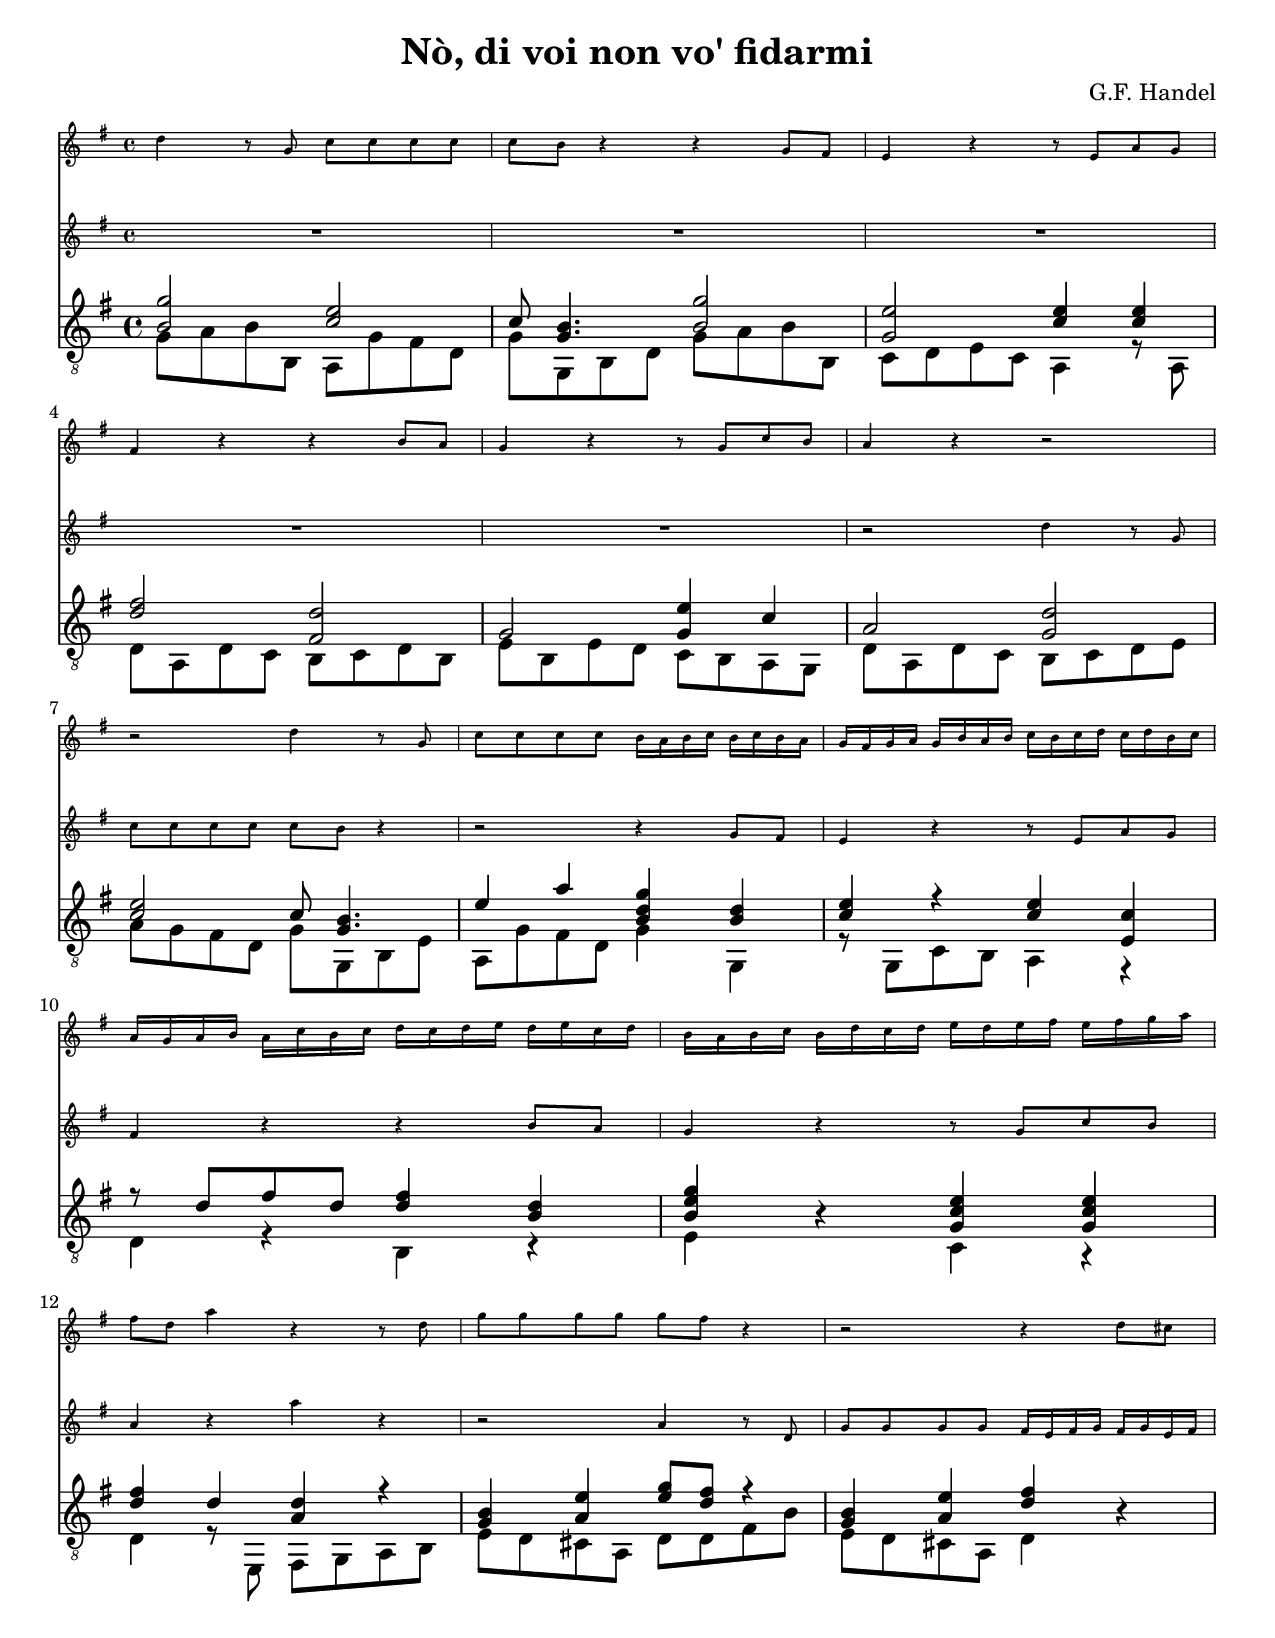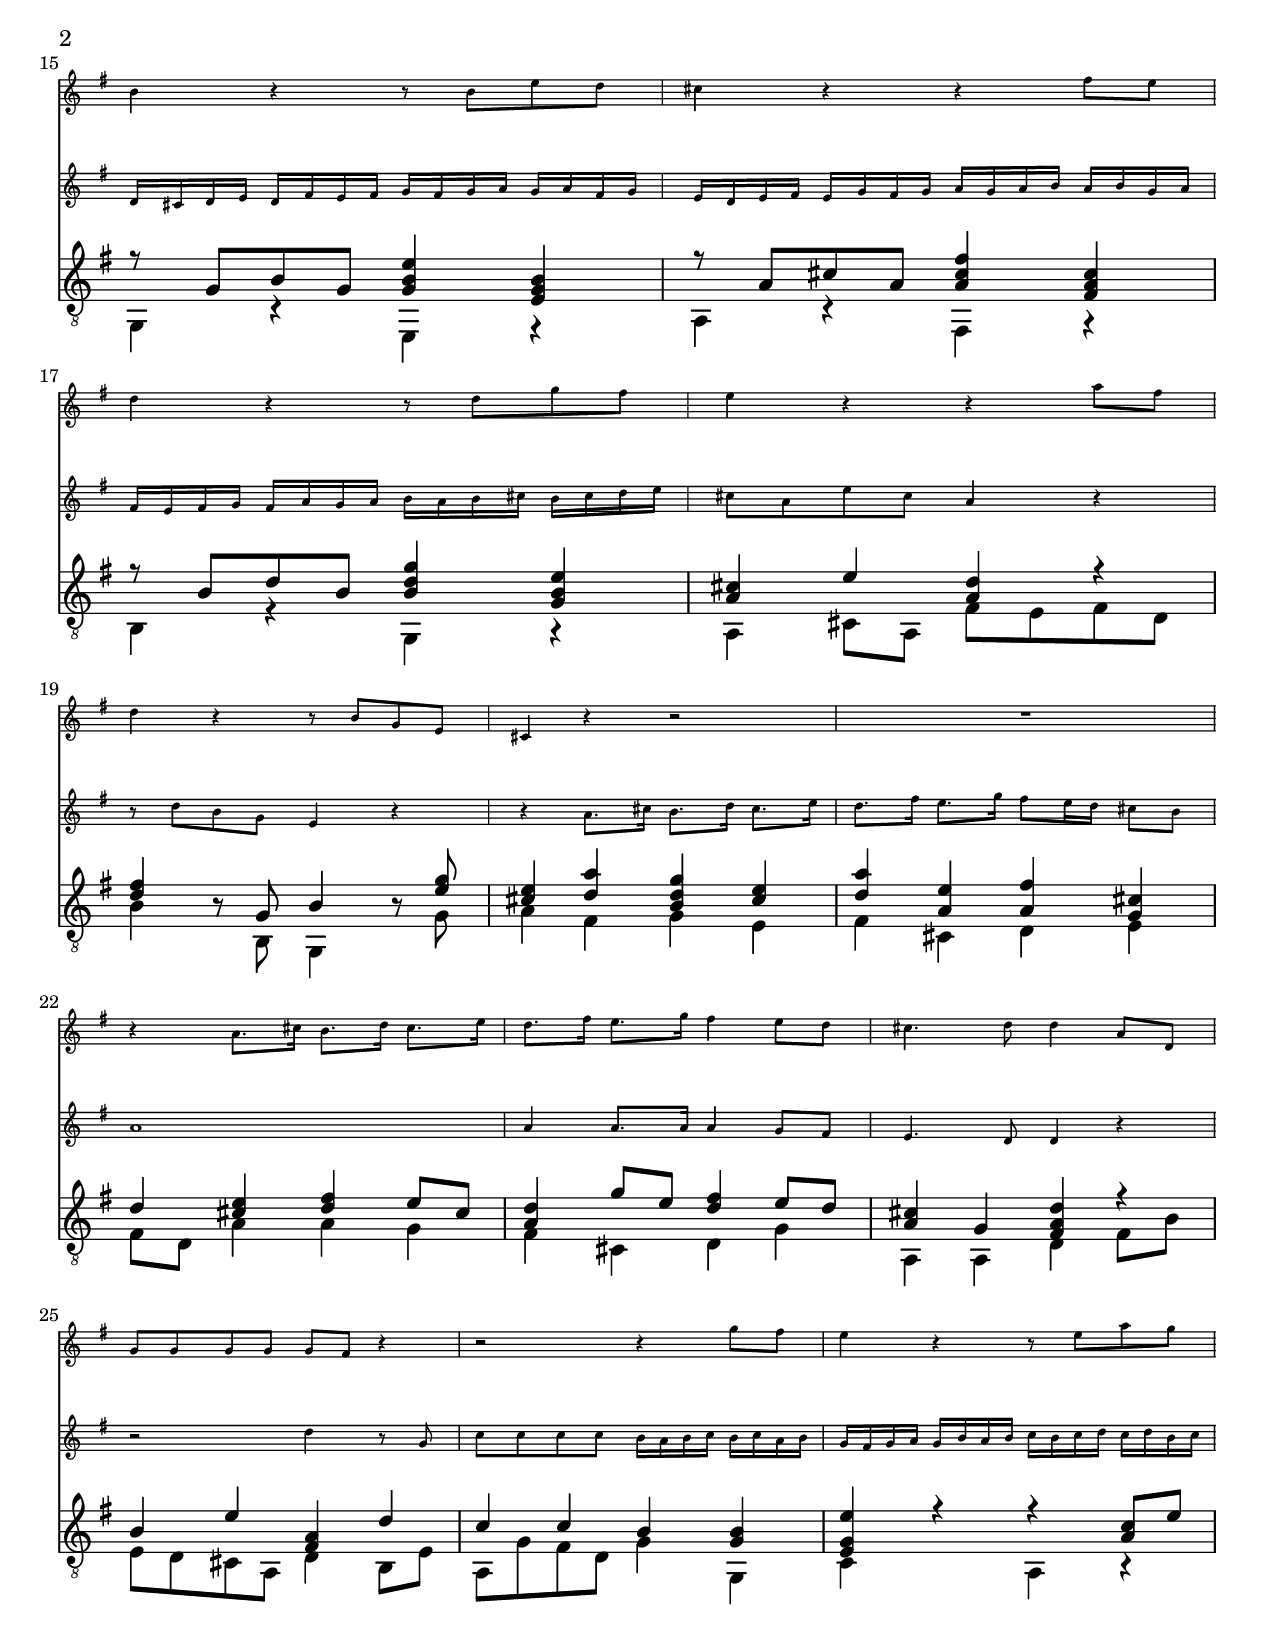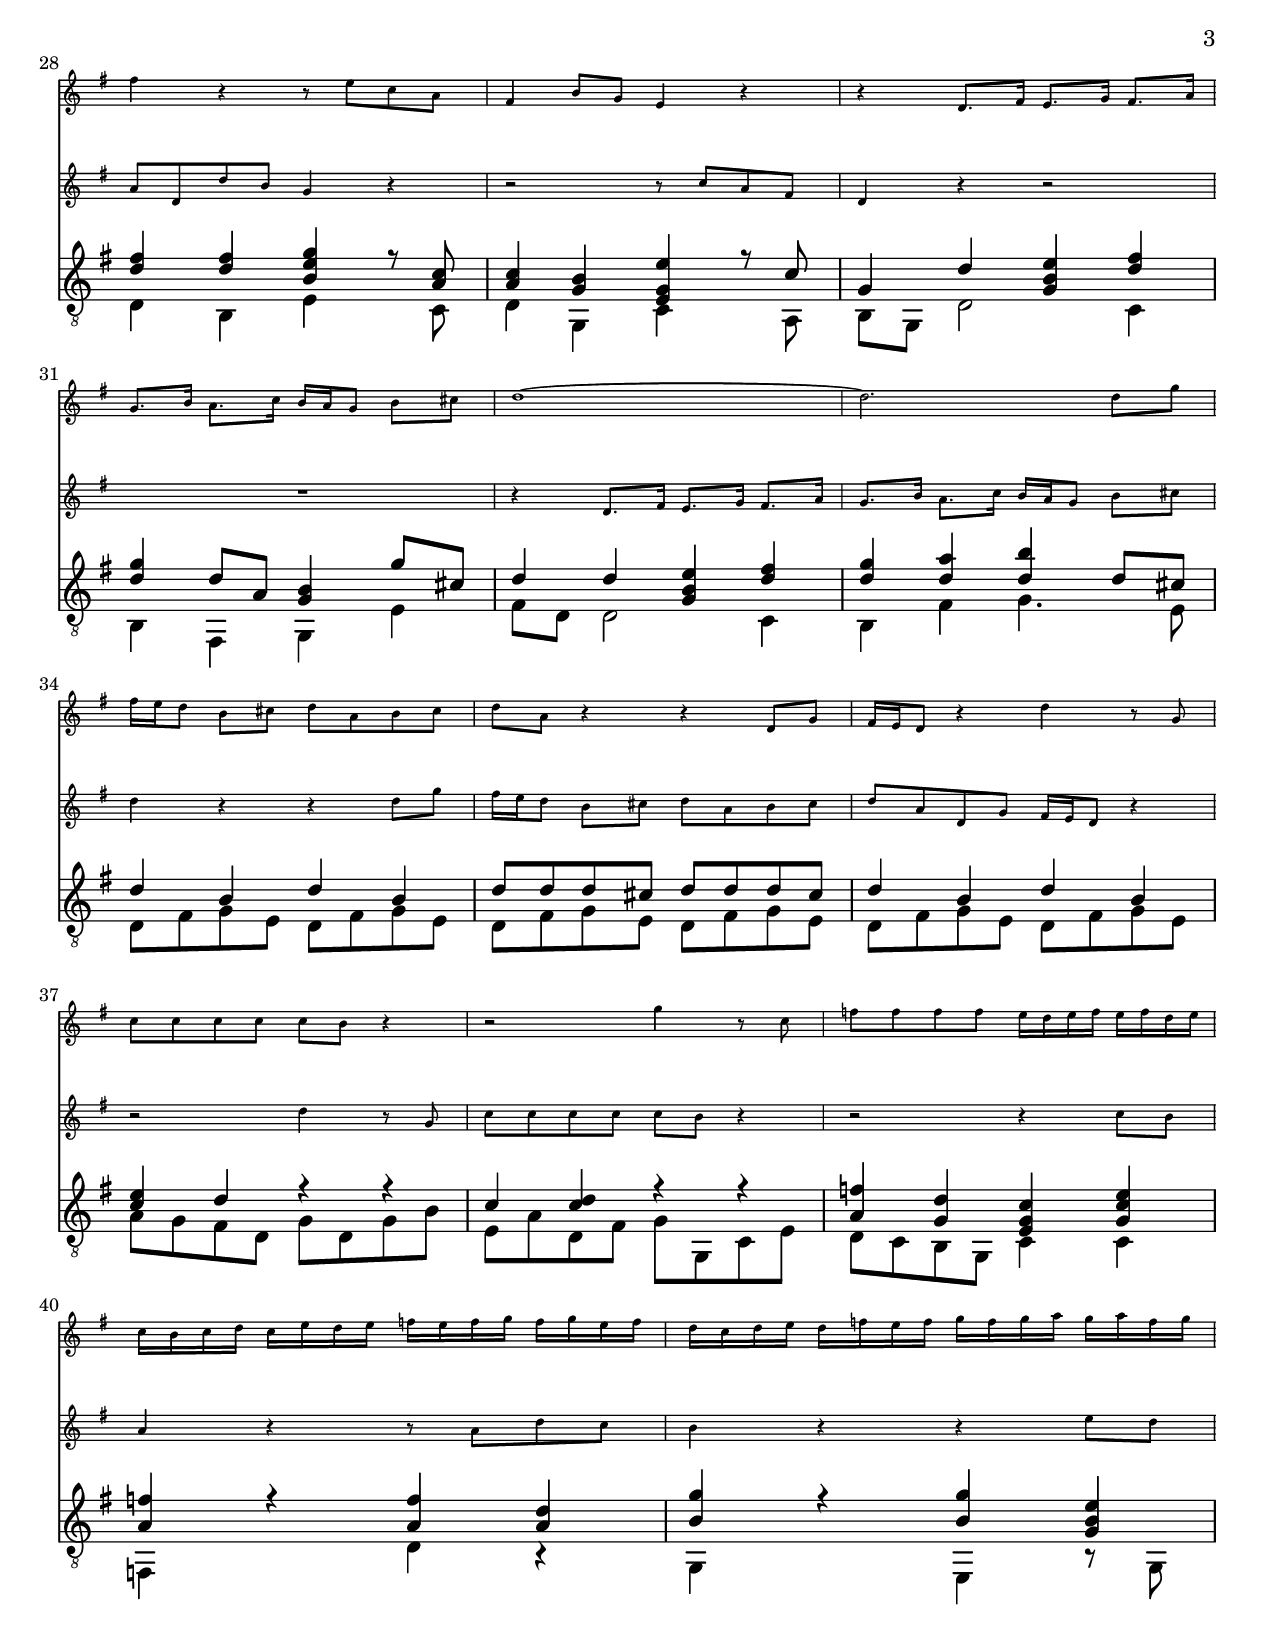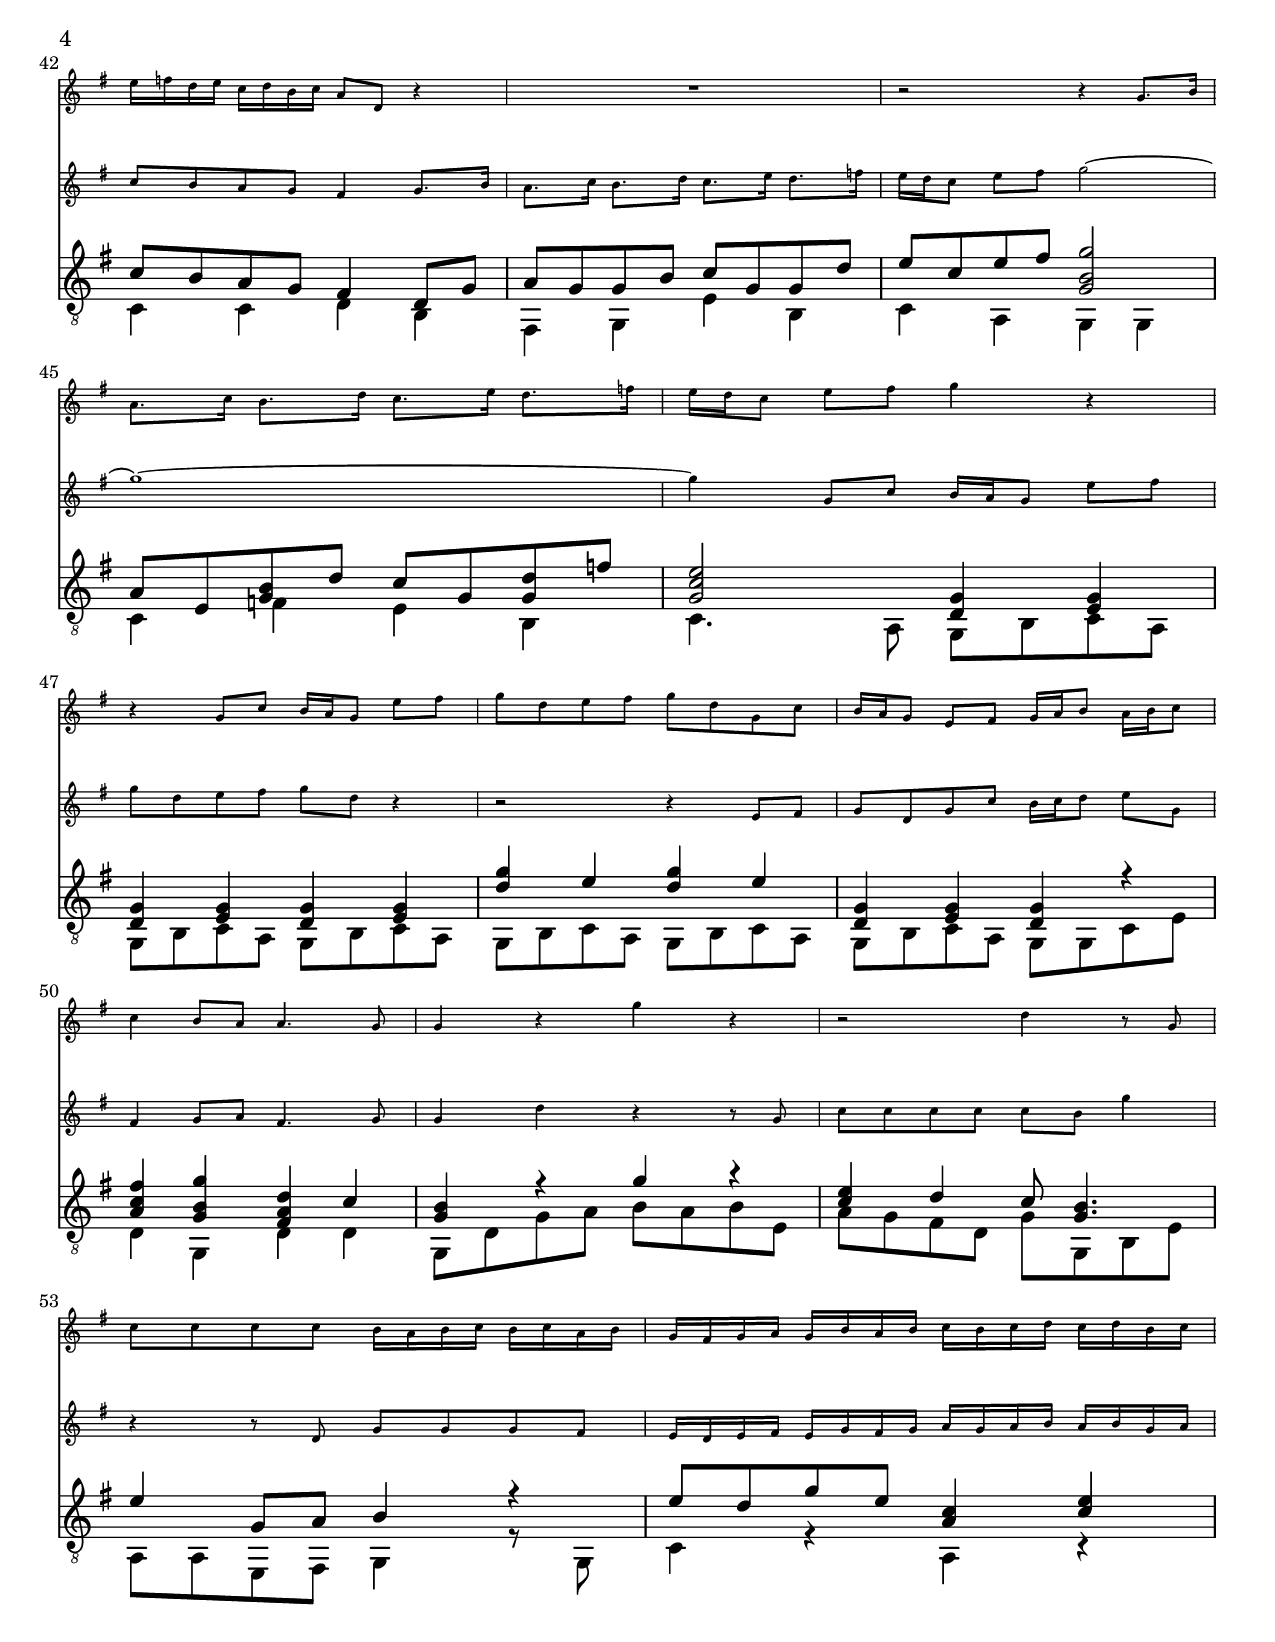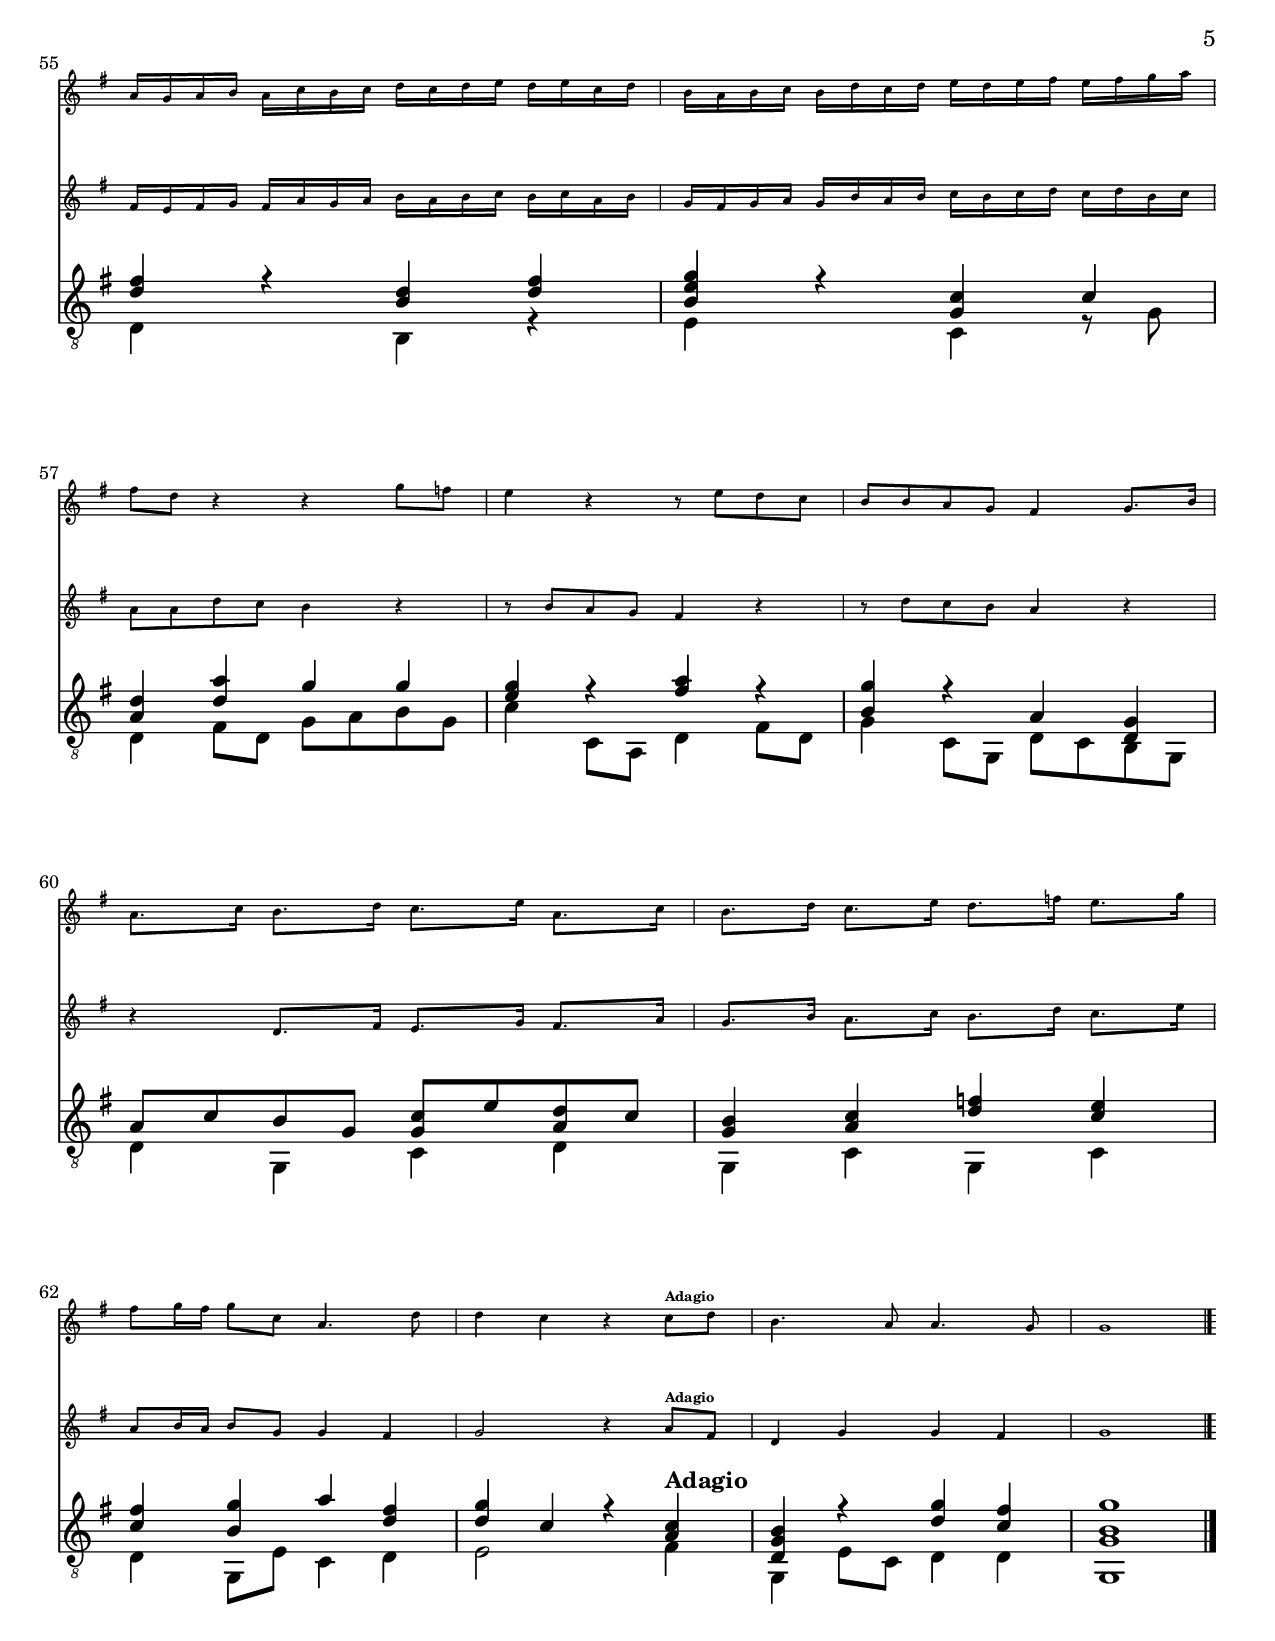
\version "2.18.0" 
#(set-global-staff-size 20)
#(set-default-paper-size "letter")


%\pointAndClickOff
\header { 
title = "Nò, di voi non vo' fidarmi"
composer = "G.F. Handel"
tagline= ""
} 



fluteStaff= \relative c'{
	\clef "treble"
	\time 4/4
	\key	g \major
	\time	4/4
	d'4  r8  g,  c  c  c  c  |
	c  b  r4  r  g8  fis  |
	e4  r  r8  e  a  g  |
	\break 
 

	fis4  r  r  b8  a  |
	g4  r  r8  g  c  b  |
	a4  r  r2  |
	\break 
 

	r2  d4  r8  g,  |
	c  c  c  c  b16  a  b  c  b  c  b  a  |
	g  fis  g  a  g  b  a  b  c  b  c  d  c  d  b  c  |
	\break 
 

	a16  g  a  b  a  c  b  c  d  c  d  e  d  e  c  d  |
	b  a  b  c  b  d  c  d  e  d  e  fis  e  fis  g  a  |
	\break 
 

	fis8  d  a'4  r  r8  d,  |
	g  g  g  g  g  fis  r4  |
	r2  r4  d8  cis  |
	\break 
 

	b4  r  r8  b  e  d  cis4  r  r  fis8  e  |
	\break 
 

	d4  r  r8  d  g  fis  |
	e4  r  r  a8  fis  |
	\break 
 

	d4  r  r8  b  g  e  |
	cis4  r  r2  |
	R1*4/4 |
	\break 
 

	r4  a'8.  cis16  b8.  d16  cis8.  e16  |
	d8.  fis16  e8.  g16  fis4  e8  d  |
	cis4.  d8  d4  a8  d,  |
	\break 
 

	g8  g  g  g  g  fis  r4  |
	r2  r4  g'8  fis  |
	e4  r  r8  e  a  g  |
	\break 
 

	fis4  r  r8  e  c  a  |
	fis4  b8  g  e4  r  |
	r  d8.  fis16  e8.  g16  fis8.  a16  |
	\break 
 

	g8.  b16  a8.  c16  b  a  g8  b  cis  |
	d1 ~  |
	d2.  d8  g  |
	\break 
 

	fis16  e  d8  b  cis  d  a  b  cis  |
	d  a  r4  r  d,8  g  |
	fis16  e  d8  r4  d'  r8  g,  |
	\break 
 

	c8  c  c  c  c  b  r4  |
	r2  g'4  r8  c,  |
	f  f  f  f  e16  d  e  f  e  f  d  e  |
	|
	\break 
 

	c16  b  c  d  c  e  d  e  f  e  f  g  f  g  e  f  |
	d  c  d  e  d  f  e  f  g  f  g  a  g  a  f  g  |
	\break 
 

	e16  f  d  e  c  d  b  c  a8  d,  r4  |
	R1*4/4 |
	r2  r4  g8.  b16  |
	\break 
 

	a8.  c16  b8.  d16  c8.  e16  d8.  f16  |
	e  d  c8  e  fis  g4  r  |
	\break 
 

	r4  g,8  c  b16  a  g8  e'  fis  |
	g  d  e  fis  g  d  g,  c  |
	b16  a  g8  e  fis  g16  a  b8  a16  b  c8  |
	\break 
 

	c4  b8  a  a4.  g8  |
	g4  r  g'  r  |
	r2  d4  r8  g,  |
	\break 
 

	c8  c  c  c  b16  a  b  c  b  c  a  b  g  fis  g  a  g  b  a  b  c  b  c  d  c  d  b  c  |
	\break 
 

	a16  g  a  b  a  c  b  c  d  c  d  e  d  e  c  d  |
	b  a  b  c  b  d  c  d  e  d  e  fis  e  fis  g  a  |
	\break 
 

	fis8  d  r4  r  g8  f  |
	e4  r  r8  e  d  c  |
	b  b  a  g  fis4  g8.  b16  |
	\break 
 

	a8.  c16  b8.  d16  c8.  e16  a,8.  c16  |
	b8.  d16  c8.  e16  d8.  f16  e8.  g16  |
	\break 
 

	fis8  g16  fis  g8  c,  a4.  d8  |
	d4  c  r  c8  ^\markup  { \bold "Adagio" } d  |
	b4.  a8  a4.  g8  |
	g1  \bar "|."

	\break 
 

}


violinStaff= \relative c'{
	\clef "treble"

	\key	g \major
	\time	4/4

	R1*4/4 |
	R1*4/4 |
	R1*4/4 |
	\break 
 

	R1*4/4 |
	R1*4/4 |
	r2  d'4  r8  g,  |
	\break 
 

	c8  c  c  c  c  b  r4  |
	r2  r4  g8  fis  |
	e4  r  r8  e  a  g  |
	|
	\break 
 

	fis4  r  r  b8  a  |
	g4  r  r8  g  c  b  |
	\break 
 

	a4  r  a'  r  |
	r2  a,4  r8  d,  |
	g  g  g  g  fis16  e  fis  g  fis  g  e  fis  |
	\break 
 

	d16  cis  d  e  d  fis  e  fis  g  fis  g  a  g  a  fis  g  |
	e  d  e  fis  e  g  fis  g  a  g  a  b  a  b  g  a  |
	\break 
 

	fis16  e  fis  g  fis  a  g  a  b  a  b  cis  b  cis  d  e  |
	cis8  a  e'  cis  a4  r  |
	\break 
 

	r8  d  b  g  e4  r  |
	r  a8.  cis16  b8.  d16  cis8.  e16  |
	d8.  fis16  e8.  g16  fis8  e16  d  cis8  b  |
	\break 
 

	a1  |
	a4  a8.  a16  a4  g8  fis  |
	e4.  d8  d4  r  |
	\break 
 

	r2  d'4  r8  g,  |
	c  c  c  c  b16  a  b  c  b  c  a  b  |
	g  fis  g  a  g  b  a  b  c  b  c  d  c  d  b  c  |
	\break 
 

	a8  d,  d'  b  g4  r  |
	r2  r8  c  a  fis  |
	d4  r  r2  |
	\break 
 

	R1*4/4 r4  d8.  fis16  e8.  g16  fis8.  a16  |
	g8.  b16  a8.  c16  b  a  g8  b  cis  |
	\break 
 

	d4  r  r  d8  g  |
	fis16  e  d8  b  cis  d  a  b  cis  |
	d  a  d,  g  fis16  e  d8  r4  |
	\break 
 

	r2  d'4  r8  g,  |
	c  c  c  c  c  b  r4  |
	r2  r4  c8  b  |
	\break 
 

	a4  r  r8  a  d  c  |
	b4  r  r  e8  d  |
	\break 
 

	c8  b  a  g  fis4  g8.  b16  |
	a8.  c16  b8.  d16  c8.  e16  d8.  f16  |
	e  d  c8  e  fis  g2 ~  |
	\break 
 

	g1 ~  |
	g4  g,8  c  b16  a  g8  e'  fis  |
	\break 
 

	g8  d  e  fis  g  d  r4  |
	r2  r4  e,8  fis  |
	g  d  g  c  b16  c  d8  e  g,  |
	\break 
 

	fis4  g8  a  fis4.  g8  |
	g4  d'  r  r8  g,  |
	c  c  c  c  c  b  g'4  |
	\break 
 

	r4  r8  d,  g  g  g  fis  |
	e16  d  e  fis  e  g  fis  g  a  g  a  b  a  b  g  a  |
	\break 
 

	fis16  e  fis  g  fis  a  g  a  b  a  b  c  b  c  a  b  |
	g  fis  g  a  g  b  a  b  c  b  c  d  c  d  b  c  |
	\break 
 

	a8  a  d  c  b4  r  |
	r8  b  a  g  fis4  r  |
	r8  d'  c  b  a4  r  |
	\break 
 

	r4  d,8.  fis16  e8.  g16  fis8.  a16  |
	g8.  b16  a8.  c16  b8.  d16  c8.  e16  |
	\break 
 

	a,8  b16  a  b8  g  g4  fis  |
	g2  r4  a8  ^\markup  { \bold "Adagio" } fis  |
	d4  g  g  fis  |
	g1  \bar "|."
	\break 
 

}


guitarUpper= \relative c{
	\voiceOne
	\clef "G_8"
	\time 4/4

	\key	g \major

	<g'' b, >2 <e c > |
	c8  <b g >4. <g' b, >2 |
	<e g, > <e c >4 <e c > |
	\break 
 

	<fis d >2 <d fis, > |
	g,  <e' g, >4 c  |
	a2  <d g, > |
	\break 
 

	<e c >2 c8  <b g >4. |
	e4  a  <g d b > <d b > |
	<e c > r  <e c > <c e, > |
	\break 
 

	r8  d  fis  d  <fis d >4 <d b > |
	<g e b > \oneVoice r4  \voiceOne <e c g >4 <e c g > |
	\break 
 

	<fis d >4 d  <d a > r  |
	<b g > <e a, > <g e >8 <fis d > r4  |
	<b, g > <e a, > <fis d > \oneVoice r4  \voiceOne |
	\break 
 

	r8  g,  b  g  <e' b g >4 <b g e > |
	r8  a  cis  a  <fis' cis a >4 <cis a fis > |
	\break 
 

	r8  b  d  b  <g' d b >4 <e b g > |
	<cis a > e  <d a > r  |
	\break 
 

	<fis d >4 \oneVoice r8  \voiceOne g,8  b4  \oneVoice r8  \voiceOne <g' e >8 |
	<e cis >4 <a d, > <g d b > <e cis > |
	<a d, > <e a, > <fis a, > <cis g > |
	\break 
 

	d4  <e cis > <fis d > e8  cis  |
	<d a >4 g8  e  <fis d >4 e8  d  |
	<cis a >4 g  <d' a fis > r  |
	\break 
 

	b4  e  <a, fis > d  |
	c  c  b  <b g > |
	<e g, e > r  r  <c a >8 e  |
	\break 
 

	<fis d >4 <fis d > <g e b > r8  <c, a > |
	<c a >4 <b g > <e g, e > r8  c  |
	g4  d'  <e b g > <fis d > |
	\break 
 

	<g d >4 d8  a  <b g >4 g'8  cis,  |
	d4  d  <e b g > <fis d > |
	<g d > <a d, > <b d, > d,8  cis  |
	\break 
 

	d4  b  d  b  |
	d8  d  d  cis  d  d  d  cis  |
	d4  b  d  b  |
	\break 
 

	<e c >4 d  r  r  |
	c  <d c > r  r  |
	<f a, > <d g, > <c g e > <e c g > |
	\break 
 

	<f a, >4 r  <f a, > <d a > |
	<g b, > r  <g b, > <e b g > |
	\break 
 

	c8  b  a  g  fis4  d8  g  |
	a  g  g  b  c  g  g  d'  |
	e  c  e  fis  <g b, g >2 |
	\break 
 

	a,8  e  <b' g > d  c  g  <d' g, > f  |
	<e c g >2 <g, d >4 <g e > |
	\break 
 

	<g d >4 <g e > <g d > <g e > |
	<g' d > e  <g d > e  |
	<g, d > <g e > <g d > r  |
	\break 
 

	<fis' c a >4 <g b, g > <d a fis > c  |
	<b g > r  g'  r  |
	<e c > d  c8  <b g >4. |
	\break 
 

	e4  g,8  a  b4  r  |
	e8  d  g  e  <c a >4 <e c > |
	\break 
 

	<fis d >4 r  <d b > <fis d > |
	<g e b > r  <c, g > c  |
	\break 
 

	<d a >4 <a' d, > g  g  |
	<g e > r  <a fis > r  |
	<g b, > r  a,  <g d > |
	\break 
 

	a8  c  b  g  <c g > e  <d a > c  |
	<b g >4 <c a > <f d > <e c > |
	\break 
 

	<fis c >4 <g b, > a  <fis d > |
	<g d > c,  r  <c a > ^\markup  { \bold "Adagio" }|
	<b g d > r  <g' d > <fis c >  |
	<g b, g >1 \bar "|."
	\break 
 

}
guitarLower = \relative c {
	\voiceTwo

	g'8  a  b  b,  a  g'  fis  d  |
	g  g,  b  d  g  a  b  b,  |
	c  d  e  c  a4  r8  a  |
	
	d8  a  d  c  b  c  d  b  |
	e  b  e  d  c  b  a  g  |
	d'  a  d  c  b  c  d  e  |
	
	a8  g  fis  d  g  g,  b  e  |
	a,  g'  fis  d  g4  g,  |
	r8  g  c  b  a4  r  |
	
	d4  r  b  r  |
	e  s4 c4  r  |
	
	d4  r8  e,  fis  g  a  b  |
	e  d  cis  a  d  d  fis  b  |
	e,  d  cis  a  d4  s4 |
	
	g,4  r  e  r  |
	a  r  fis  r  |
	
	b4  r  g  r  |
	a  cis8  a  fis'  e  fis  d  |
	
	b'4  s8 b,8  g4  s8 g'8  |
	a4  fis  g  e  |
	fis  cis  d  e  |
	
	fis8  d  ~ a'4  a  g  |
	fis  cis  d  g  |
	a,  a  d  fis8  b  |

	
	e,8  d  cis  a  d4  b8  e  |
	a,  g'  fis  d  g4  g,  |
	c  s4 a4  r  |
	
	d4  b  e  s8 c8  |
	d4  g,  c  s8 a8  |
	b  g  d'2  c4  |
	
	b4  fis  g  e'  |
	fis8  d  d2  c4  |
	b  fis'  g4.  e8  |
	
	d8  fis  g  e  d  fis  g  e  |
	d  fis  g  e  d  fis  g  e  |
	d  fis  g  e  d  fis  g  e  |
	
	a8  g  fis  d  g  d  g  b  |
	e,  a  d,  fis  g  g,  c  e  |
	d  c  b  g  c4  c  |
	
	f,4  s4 d'4  r  |
	g,  s4 e4  r8  g  |

	
	c4  c  d  b  |
	fis  g  e'  b  |
	c  a  g  g  |
	
	c4  f  e  b  |
	c4.  a8  g  b  c  a  |
	
	g8  b  c  a  g  b  c  a  |
	g  b  c  a  g  b  c  a  |
	g  b  c  a  g  g  c  e  |

	
	d4  g,  d'  d  |
	g,8  d'  g  a  b  a  b  e,  |
	a  g  fis  d  g  g,  b  e  |
	
	a,8  a  e  fis  g4  r8  g  |
	c4  r  a  r  |

	
	d4  s4 b4  r  |
	e  s4 c4  r8  g'  |
	
	d4  fis8  d  g  a  b  g  |
	c4  c,8  a  d4  fis8  d  |
	g4  c,8  g  d'  c  b  g  |

	
	d'4  g,  c  d  |
	g,  c  g  c  |

	
	d4  g,8  e'  c4  d  |
	e2  s4 fis4  |
	g,  e'8  c  d4  d  |
	g,1  

	
}
guitarStaff = \simultaneous {
	\context Voice="guitarUpper" \guitarUpper
	\context Voice="guitarLower" \guitarLower
}

\paper {

    print-all-headers = ##t
    ragged-last-bottom= ##f

} %paper


\score {

 <<

   \new Staff {\magnifyStaff #3/5 
      \set Staff.midiInstrument = #"flute"
      \fluteStaff
    }  
    
      \new Staff {\magnifyStaff #3/5 
      \set Staff.midiInstrument = #"oboe"
      \violinStaff
    }
    
    
    
    
    \new Staff { 
    \set Staff.midiInstrument = #"acoustic guitar"
     \guitarStaff
    }
    
    
 
  >>

  \layout {
  indent= 0.0
  }


  \header {
    title= ##t
    subtitle = ##f
    composer= ##t
 
  }
  
} 
























